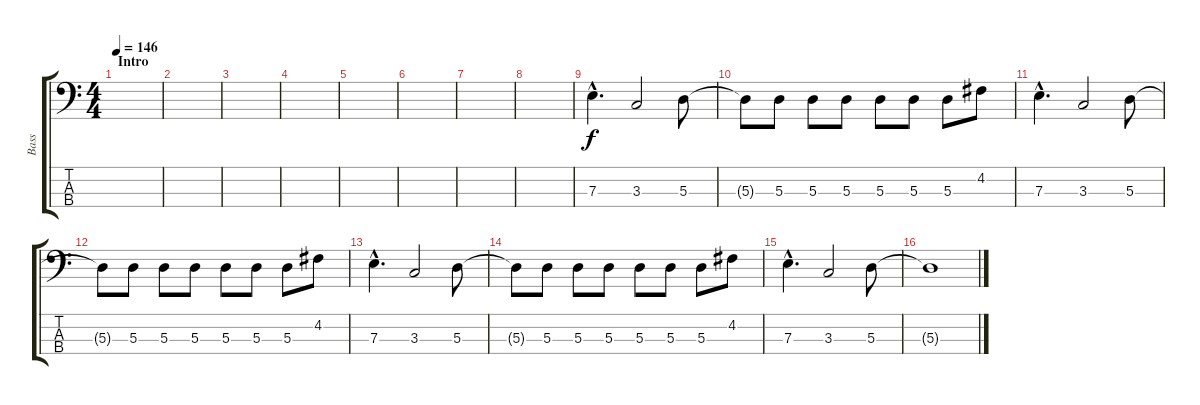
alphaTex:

\track ("Bass" "Bass") {instrument electricbassfinger}
\staff {score tabs}
\tuning (G2 D2 A1 E1) {hide}
\ts (4 4)
\section ("" "Intro")
\tempo 146
\clef f4
\ks c
|
|
|
|
|
|
|
|
7.3{hac}.4{d} 3.3.2 5.3.8 |
5.3{t}.8 5.3.8 5.3.8 5.3.8 5.3.8 5.3.8 5.3.8 4.2.8 |
7.3{hac}.4{d} 3.3.2 5.3.8 |
5.3{t}.8 5.3.8 5.3.8 5.3.8 5.3.8 5.3.8 5.3.8 4.2.8 |
7.3{hac}.4{d} 3.3.2 5.3.8 |
5.3{t}.8 5.3.8 5.3.8 5.3.8 5.3.8 5.3.8 5.3.8 4.2.8 |
7.3{hac}.4{d} 3.3.2 5.3.8 |
5.3{t}.1
